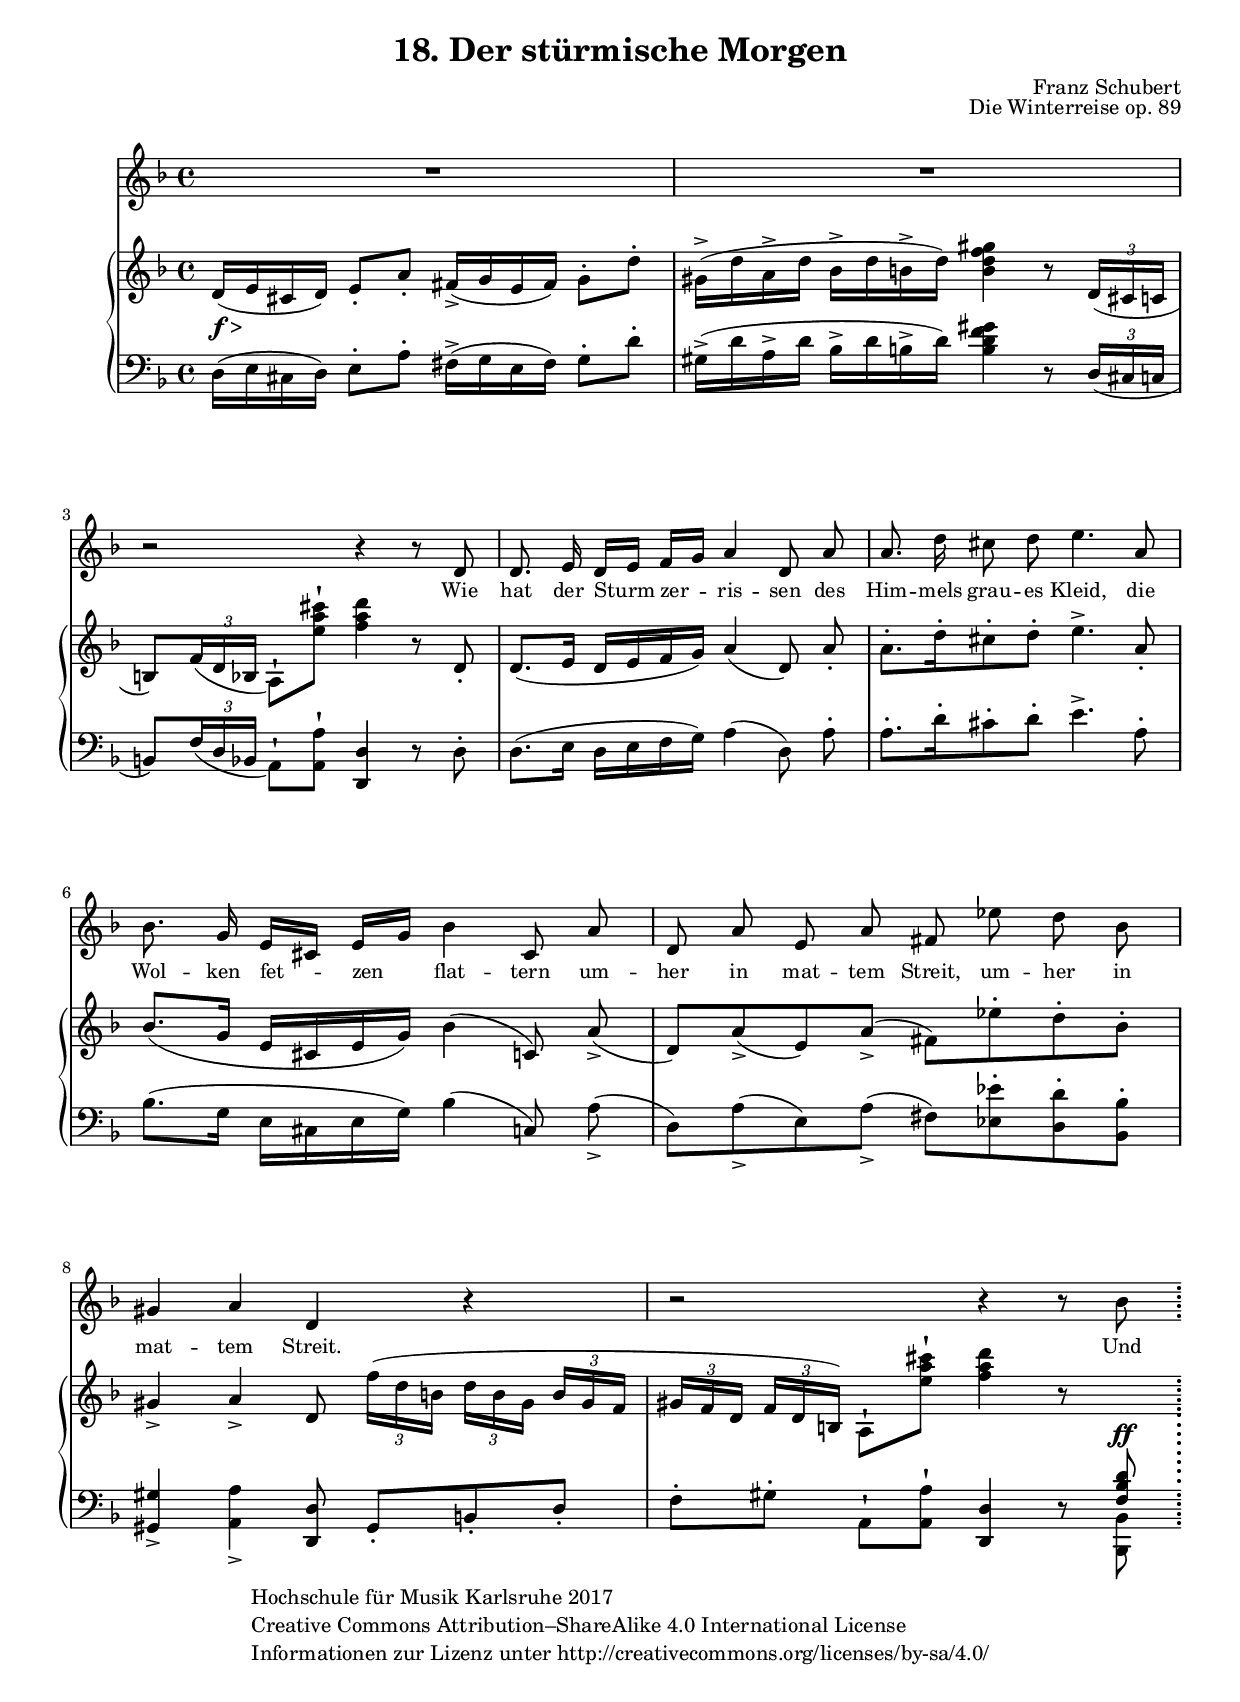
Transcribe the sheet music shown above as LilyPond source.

\version "2.18.2"

#(set-global-staff-size 18)

\paper{
    top-margin = 10
    bottom-margin = 10
    left-margin = 10
    right-margin = 10
    indent = 10
    short-indent = 2

   ragged-last-bottom = ##f
}

hfmCopyright = \markup{ \with-url #"www.creativecommons.org/licenses/by-sa/4.0/"
    \general-align #Y #CENTER {
            \column {
                "Hochschule für Musik Karlsruhe 2017"
                "Creative Commons Attribution–ShareAlike 4.0 International License"
                "Informationen zur Lizenz unter http://creativecommons.org/licenses/by-sa/4.0/"
            }
        }
    }


\header {
    title = "18. Der stürmische Morgen"
    opus = "Die Winterreise op. 89"
    composer = "Franz Schubert"
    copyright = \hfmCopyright
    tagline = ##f
}

global = {
    \key d \minor
    \time 4/4
    \override Script #'padding = #0.7
    \override TupletBracket.bracket-visibility = #'if-no-beam
}

stimme = \relative c' {
    \global
    \autoBeamOff
    R1
    R1
    r2 r4 r8 d
    d8. e16 d[ e] f[ g] a4 d,8 a'
    a8. d16 cis8 d e4. a,8
    bes8. g16 e[ cis] e[ g] bes4 cis,8 a'
    d, a' e a fis es' d bes
    gis4 a d, r
    r2 r4 r8 bes'
    \bar ";"
}

text = \lyricmode { \small
    Wie hat der Sturm zer -- ris -- sen
    des Him -- mels grau -- es Kleid,
    die Wol -- ken fet -- zen__ flat -- tern
    um -- her in mat -- tem Streit,
    um -- her in mat -- tem Streit.
    Und
}

right = \relative c' {
    \global
    d16(_\markup { \dynamic f > } e cis d) e8-. a-. fis16(_> g e fis) g8-. d'-.
    gis,16^>( d' a^> d bes^> d b^> d) <b d f gis>4 r8 \tuplet 3/2 { d,16( cis c }
    b8) \tuplet 3/2 { f'16_( d bes } a8)^! <e'' a cis>^! <f a d>4 r8 d,8-.
    d8.( e16 d e f g) a4( d,8) \noBeam a'-.
    a8.[-. d16-. cis8-. d]-. e4.^> a,8-.
    bes8.([ g16] e[ cis e g]) bes4( c,8) \noBeam a'(_>
    d,)[ a'_>( e) a]_>( fis)[ es'-. d-. bes-.]
    gis4_> a_> d,8 \tuplet 3/2 8 { f'16[( d b] d[ b gis] b gis f
    gis[ f d] f d b) } a8^! <e'' a cis>^! <f a d>4 r8 \change Staff = "down" \voiceOne <f,, bes d>^\ff
}

left = \relative c {
    \global
    d16( e cis d) e8-. a-. fis16->( g e fis) g8-. d'-.
    gis,16^>( d' a^> d bes^> d b^> d) <b d f gis>4 r8 \tuplet 3/2 { d,16( cis c } \break
    b8) \tuplet 3/2 { f'16_( d bes } a8)^! <a a'>^! <d, d'>4 r8 d'-.
    d8.( e16 d e f g) a4( d,8) \noBeam a'-.
    a8.[-. d16-. cis8-. d]-. e4.^> a,8-.
    bes8.([ g16] e[ cis e g]) bes4( c,8) \noBeam a'(_>
    d,)[ a'_>( e) a]_>( fis)[ <es es'>-. <d d'>-. <bes bes'>-.]
    <gis gis'>4_> <a a'>_> <d, d'>8 gis8-.[ b-. d-.]
    f-.[ gis-.] a,^! <a a'>^!<d, d'>4 r8 \voiceTwo <bes bes'>
}

\score {
    <<
        \new Staff { \stimme \addlyrics { \text } }
        \new PianoStaff <<
            \new Staff = "up" { \right }
            \new Staff = "down" { \clef bass \left }
        >>
    >>
    \layout { }
}
